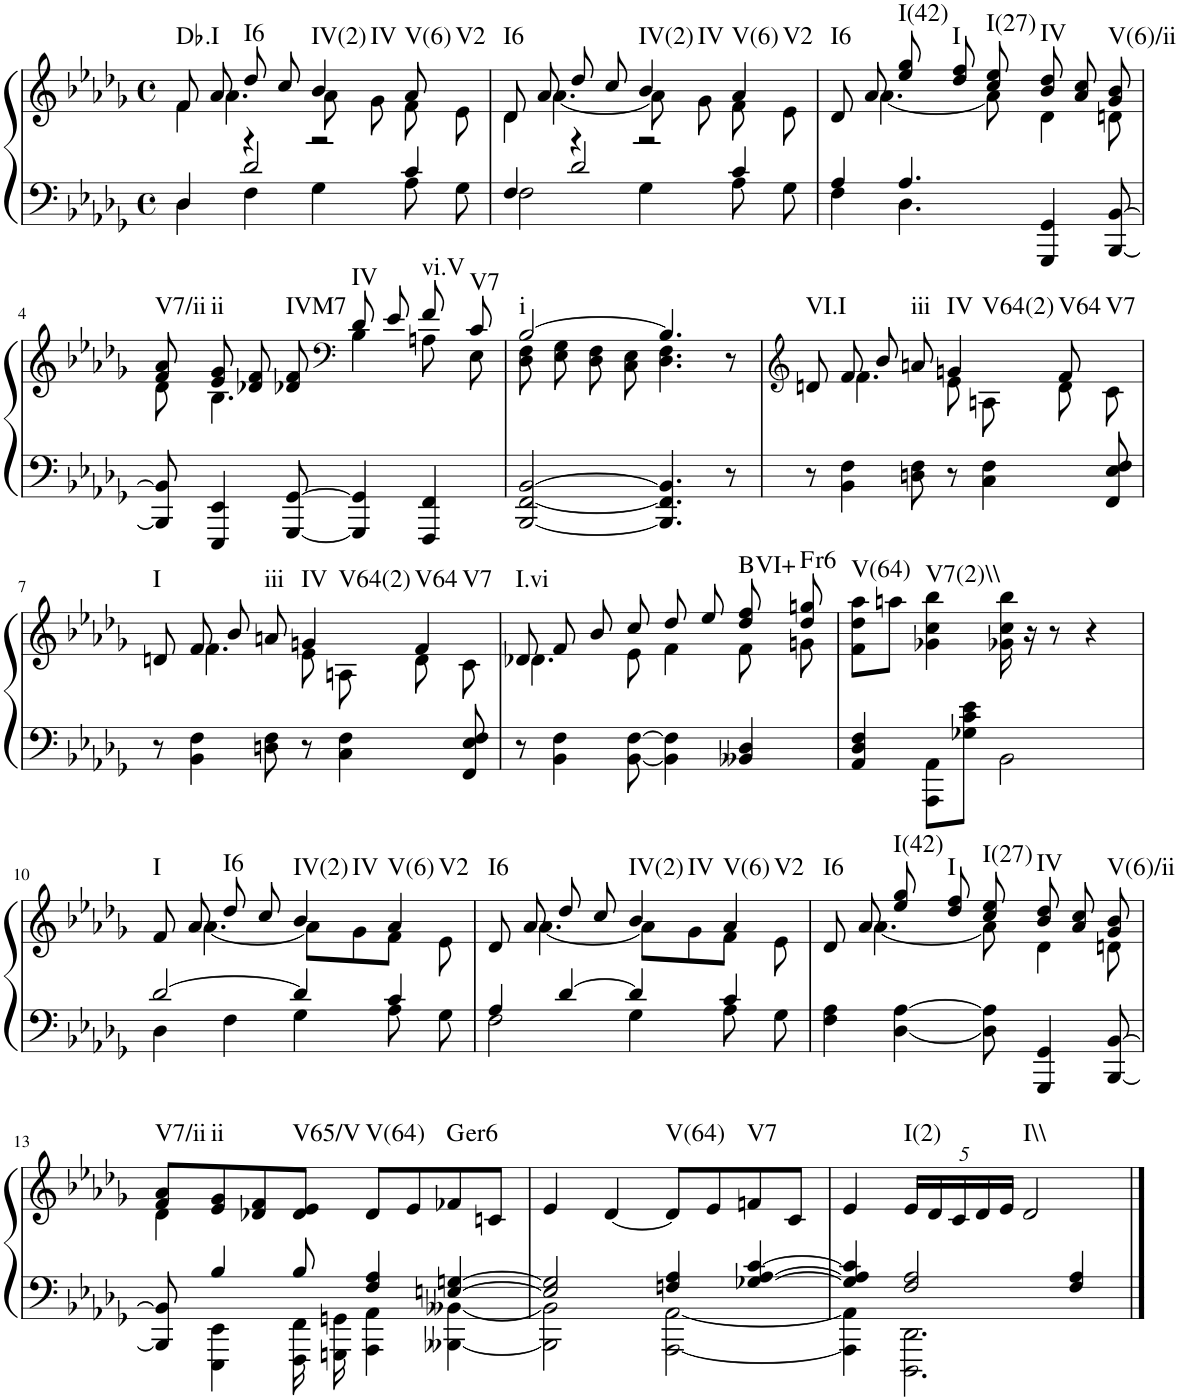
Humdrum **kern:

**kern	**kern	**harte
*part1	*part1	*part1
*staff2	*staff1	*
*I"Piano	*	*
*I'Pno.	*	*
*clefF4	*clefG2	*
*k[b-e-a-d-g-]	*k[b-e-a-d-g-]	*
*M4/4	*M4/4	*
*met(c)	*met(c)	*
=1	=1	=1
*^	*^	*
*	*	*	*^	*
4D-/	4D-\	8f/	8ryy	4f\	Db:maj
.	.	8a-/	4.a-\	.	.
!	!	!	!	!	!LO:H:kt=I6
2d-/	4F\	8dd-/	.	4r	N
.	.	8cc/	.	.	.
!	!	!	!	!	!LO:H:n=1:kt=IV(2)
!	!	!	!	!	!LO:H:n=2:kt=IV
.	4G-\	4b-/	8a-\	2r	N N
.	.	.	8g-\	.	.
!	!	!	!	!	!LO:H:kt=V(6)
4c/	8A-\	8a-/	8f\	.	N
!	!	!	!	!	!LO:H:kt=V2
.	8G-\	8ryy	8e-\	.	N
=2	=2	=2	=2	=2	=2
!	!	!	!	!	!LO:H:kt=I6
4F/	2F\	8d-/	8ryy	4d-\	N
.	.	8a-/	[4.a-\	.	.
2d-/	.	8dd-/	.	4r	.
.	.	8cc/	.	.	.
!	!	!	!	!	!LO:H:n=1:kt=IV(2)
!	!	!	!	!	!LO:H:n=2:kt=IV
.	4G-\	4b-/	8a-\]	2r	N N
.	.	.	8g-\	.	.
!	!	!	!	!	!LO:H:n=1:kt=V(6)
!	!	!	!	!	!LO:H:n=2:kt=V2
4c/	8A-\	4a-/	8f\	.	N N
.	8G-\	.	8e-\	.	.
*	*	*	*v	*v	*
=3	=3	=3	=3	=3
!	!	!	!	!LO:H:kt=I6
4A-/	4F\	8d-/	8ryy	N
.	.	8a-/	[4.a-\	.
!	!	!	!	!LO:H:kt=I(42)
4.A-/	4.D-\	8ee-/ 8gg-/	.	N
!	!	!	!	!LO:H:kt=I
.	.	8dd-/ 8ff/	.	N
!	!	!	!	!LO:H:kt=I(27)
.	.	8cc/ 8ee-/	8a-\]	N
!	!	!	!	!LO:H:kt=IV
4GGG-/ 4GG-/	4.ryy	8b-/ 8dd-/	4d-\	N
.	.	8a-/ 8cc/	.	.
!	!	!	!	!LO:H:kt=V(6)/ii
[8BBB-/ [8BB-/	.	8g-/ 8b-/	8dn\	N
*v	*v	*	*	*
!!LO:LB:g=z	!!
=4	=4	=4	=4
!	!	!	!LO:H:kt=V7/ii
8BBB-/] 8BB-/]	8f/ 8a-/	8d-\	N
!	!	!	!LO:H:kt=ii
4EEE-/ 4EE-/	8e-/ 8g-/	4.B-\	N
.	8d-X/ 8f/	.	.
!	!	!	!LO:H:kt=IVM7
[8GGG-/ [8GG-/	8d-X/ 8f/	.	N
*	*clefF4	*	*
!	!	!	!LO:H:kt=IV
4GGG-/] 4GG-/]	8d-/	4B-\	N
.	8e-/	.	.
!	!	!	!LO:H:kt=vi.V
4FFF/ 4FF/	8f/	8An\	N
!	!	!	!LO:H:kt=V7
.	8c/	8E-\	N
=5	=5	=5	=5
!	!	!	!LO:H:kt=i
[2BBB-/ [2FF/ [2BB-/	[2B-/	8D-\ 8F\	N
.	.	8E-\ 8G-\	.
.	.	8D-\ 8F\	.
.	.	8C\ 8E-\	.
4.BBB-/] 4.FF/] 4.BB-/]	4.B-/]	4.D-\ 4.F\	.
8r	8r	8ryy	.
=6	=6	=6	=6
*	*clefG2	*	*
!	!	!	!LO:H:kt=VI.I
8r	8dn/	8ryy	N
4BB-\ 4F\	8f/	4.f\	.
.	8b-/	.	.
!	!	!	!LO:H:kt=iii
8Dn\ 8F\	8an/	.	N
!	!	!	!LO:H:n=1:kt=IV
!	!	!	!LO:H:n=2:kt=V64(2)
8r	4gn/	8e-\	N N
4C\ 4F\	.	8An\	.
!	!	!	!LO:H:kt=V64
.	8f/	8d\	N
!	!	!	!LO:H:kt=V7
8FF/ 8E-/ 8F/	8ryy	8c\	N
!!LO:LB:g=z	!!
=7	=7	=7	=7
!	!	!	!LO:H:kt=I
8r	8dn/	8ryy	N
4BB-\ 4F\	8f/	4.f\	.
.	8b-/	.	.
!	!	!	!LO:H:kt=iii
8Dn\ 8F\	8an/	.	N
!	!	!	!LO:H:n=1:kt=IV
!	!	!	!LO:H:n=2:kt=V64(2)
8r	4gn/	8e-\	N N
4C\ 4F\	.	8An\	.
!	!	!	!LO:H:n=1:kt=V64
!	!	!	!LO:H:n=2:kt=V7
.	4f/	8d\	N N
8FF/ 8E-/ 8F/	.	8c\	.
=8	=8	=8	=8
!	!	!	!LO:H:kt=I.vi
8r	8d-X/	4.d-X\	N
4BB-\ 4F\	8f/	.	.
.	8b-/	.	.
[8BB-\ [8F\	8cc/	8e-\	.
4BB-\] 4F\]	8dd-/	4f\	.
.	8ee-/	.	.
4BB--X/ 4D-/	8dd-/ 8ff/	8f\	B:maj
!	!	!	!LO:H:kt=r
.	8dd-/ 8ggn/	8gn\	.
=9	=9	=9	=9
*^	*	*	*
!	!	!	!	!LO:H:kt=V(64)
*	*	*v	*v	*
4AA-/ 4D-/ 4F/	2ryy	8f\ 8dd-\ 8aa-\L	N
.	.	8aan\J	.
!	!	!	!LO:H:kt=V7(2)\\
8AAA-\ 8AA-\L	.	4g-X\ 4cc\ 4bb-\	N
8G-X\ 8c\ 8e-\J	.	.	.
2ryy	2BB-\	16g-X\ 16cc\ 16bb-\	.
.	.	16r	.
.	.	8r	.
.	.	4r	.
!!LO:LB:g=z
=10	=10	=10	=10
*	*	*^	*
!	!	!	!	!LO:H:kt=I
[2d-/	4D-\	8f/	8ryy	N
.	.	8a-/	[4.a-\	.
!	!	!	!	!LO:H:kt=I6
.	4F\	8dd-/	.	N
.	.	8cc/	.	.
!	!	!	!	!LO:H:n=1:kt=IV(2)
!	!	!	!	!LO:H:n=2:kt=IV
4d-/]	4G-\	4b-/	8a-\L]	N N
.	.	.	8g-\	.
!	!	!	!	!LO:H:n=1:kt=V(6)
!	!	!	!	!LO:H:n=2:kt=V2
4c/	8A-\	4a-/	8f\J	N N
.	8G-\	.	8e-\	.
=11	=11	=11	=11	=11
!	!	!	!	!LO:H:kt=I6
4A-/	2F\	8d-/	8ryy	N
.	.	8a-/	[4.a-\	.
[4d-/	.	8dd-/	.	.
.	.	8cc/	.	.
!	!	!	!	!LO:H:n=1:kt=IV(2)
!	!	!	!	!LO:H:n=2:kt=IV
4d-/]	4G-\	4b-/	8a-\L]	N N
.	.	.	8g-\	.
!	!	!	!	!LO:H:n=1:kt=V(6)
!	!	!	!	!LO:H:n=2:kt=V2
4c/	8A-\	4a-/	8f\J	N N
.	8G-\	.	8e-\	.
=12	=12	=12	=12	=12
!	!	!	!	!LO:H:kt=I6
*v	*v	*	*	*
4F\ 4A-\	8d-/	8ryy	N
.	8a-/	[4.a-\	.
!	!	!	!LO:H:kt=I(42)
[4D-\ [4A-\	8ee-/ 8gg-/	.	N
!	!	!	!LO:H:kt=I
.	8dd-/ 8ff/	.	N
!	!	!	!LO:H:kt=I(27)
8D-\] 8A-\]	8cc/ 8ee-/	8a-\]	N
!	!	!	!LO:H:kt=IV
4GGG-/ 4GG-/	8b-/ 8dd-/	4d-\	N
.	8a-/ 8cc/	.	.
!	!	!	!LO:H:kt=V(6)/ii
[8BBB-/ [8BB-/	8g-/ 8b-/	8dn\	N
!!LO:LB:g=z	!!
=13	=13	=13	=13
*^	*	*	*
!	!	!	!	!LO:H:kt=V7/ii
8BBB-/] 8BB-/]	8ryy	8f/ 8a-/L	4d-\	N
!	!	!	!	!LO:H:kt=ii
4B-/	4EEE-\ 4EE-\	8e-/ 8g-/	.	N
.	.	8d-X/ 8f/	2.ryy	.
!	!	!	!	!LO:H:kt=V65/V
8B-/	16FFF\ 16FF\	8d-/ 8e-/J	.	N
.	16GGGn\ 16GGn\	.	.	.
!	!	!	!	!LO:H:kt=V(64)
4F/ 4A-/	4AAA-\ 4AA-\	8d-/L	.	N
.	.	8e-/	.	.
!	!	!	!	!LO:H:kt=er
[4En/ [4Gn/	[4BBB--X\ [4BB--X\	8f-X/	.	.
.	.	8cn/J	.	.
*	*	*v	*v	*
=14	=14	=14	=14
2E/] 2G/]	2BBB--\] 2BB--\]	4e-/	.
.	.	[4d-/	.
!	!	!	!LO:H:kt=V(64)
4Fn/ 4A-/	[2AAA-\ [2AA-\	8d-/L]	N
.	.	8e-/	.
!	!	!	!LO:H:kt=V7
[4G-X/ [4A-/ [4c/	.	8fn/	N
.	.	8c/J	.
=15	=15	=15	=15
4G-/] 4A-/] 4c/]	4AAA-\] 4AA-\]	4e-/	.
*	*	*Xbrackettup	*
!	!	!	!LO:H:kt=I(2)
2F/ 2A-/	2.DDD-\ 2.DD-\	20e-/LL	N
.	.	20d-/	.
.	.	20c/	.
.	.	20d-/	.
.	.	20e-/JJ	.
!	!	!	!LO:H:kt=I\\
.	.	2d-/	N
4F/ 4A-/	.	.	.
*v	*v	*	*
==	==	==
*-	*-	*-
